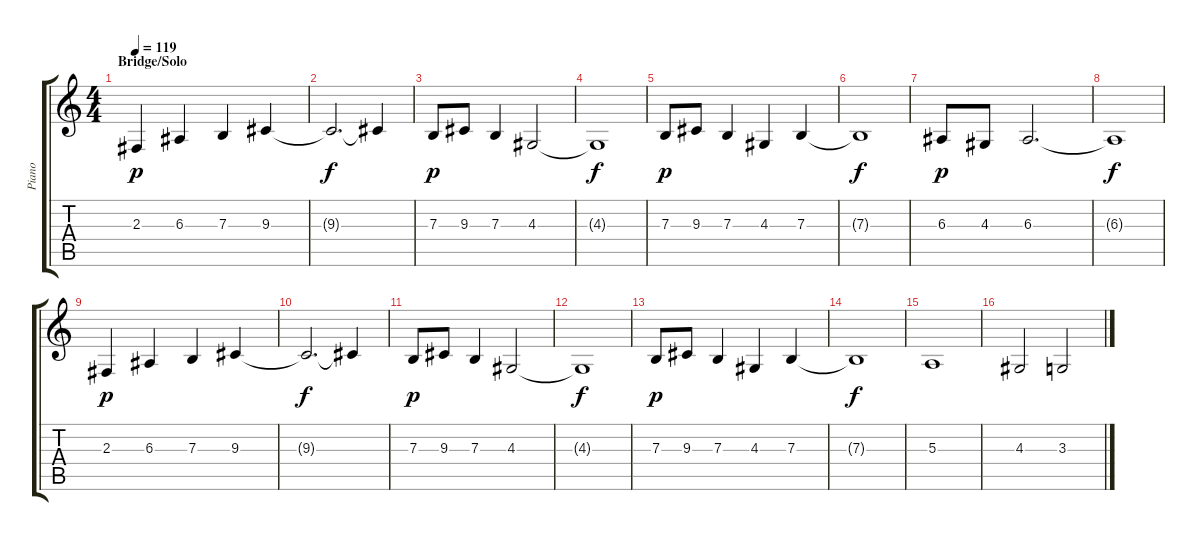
\track ("Piano" "Piano") {instrument acousticgrandpiano}
\staff {score tabs}
\tuning (Db4 Ab3 E3 B2 Gb2 B1) {hide}
\ts (4 4)
\section ("" "Bridge/Solo")
\tempo 119
\clef g2
\ks c
2.3.4{dy p} 6.3.4 7.3.4 9.3.4 |
9.3{t}.2{d dy f} 9.3{t}.4 |
7.3.8{dy p} 9.3.8 7.3.4 4.3.2 |
4.3{t}.1{dy f} |
7.3.8{dy p} 9.3.8 7.3.4 4.3.4 7.3.4 |
7.3{t}.1{dy f} |
6.3.8{dy p} 4.3.8 6.3.2{d} |
6.3{t}.1{dy f} |
2.3.4{dy p} 6.3.4 7.3.4 9.3.4 |
9.3{t}.2{d dy f} 9.3{t}.4 |
7.3.8{dy p} 9.3.8 7.3.4 4.3.2 |
4.3{t}.1{dy f} |
7.3.8{dy p} 9.3.8 7.3.4 4.3.4 7.3.4 |
7.3{t}.1{dy f} |
5.3.1 |
4.3.2 3.3.2
